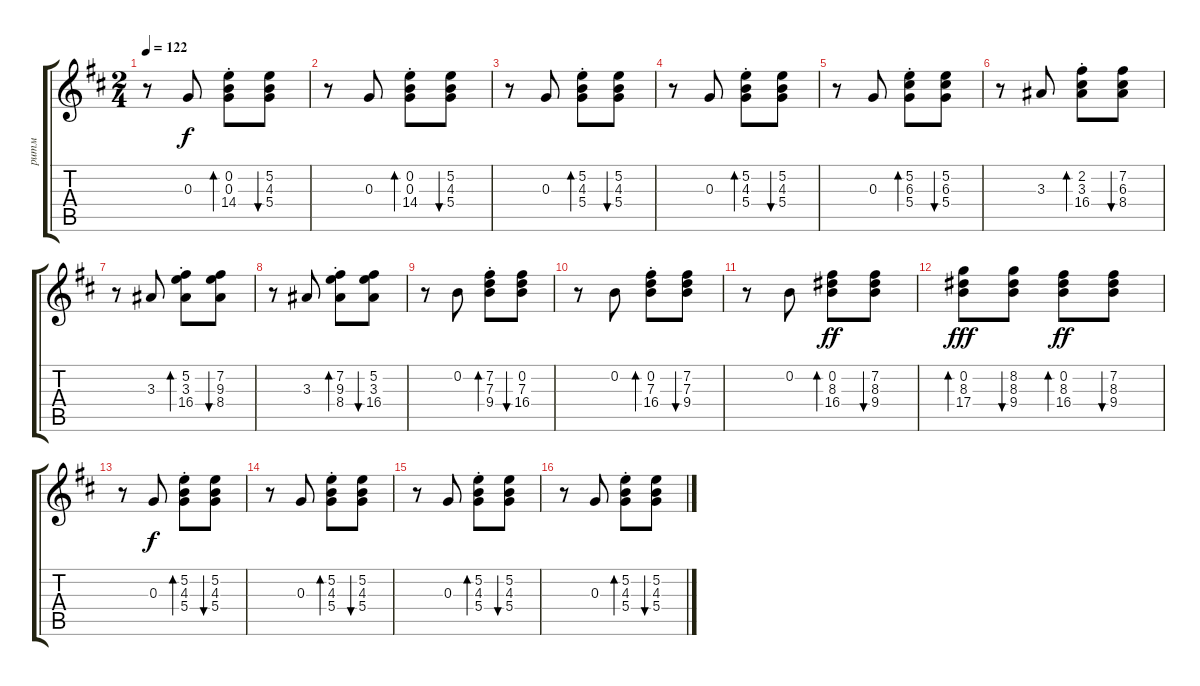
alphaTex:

\track ("ритм" "ритм") {instrument acousticguitarsteel}
\staff {score tabs}
\tuning (Bb5 B3 G3 D3 A2 E2) {hide}
\ts (2 4)
\tempo 122
\clef g2
\ks bminor
r.8{dy f} 0.3.8 (0.2{st} 0.3{st} 14.4{st}).8{bd 120} (5.2 4.3 5.4).8{bu 120} |
r.8 0.3.8 (0.2{st} 0.3{st} 14.4{st}).8{bd 120} (5.2 4.3 5.4).8{bu 120} |
r.8 0.3.8 (5.2{st} 4.3{st} 5.4{st}).8{bd 120} (5.2 4.3 5.4).8{bu 120} |
r.8 0.3.8 (5.2{st} 4.3{st} 5.4{st}).8{bd 120} (5.2 4.3 5.4).8{bu 120} |
r.8 0.3.8 (5.2{st} 6.3{st} 5.4{st}).8{bd 120} (5.2 6.3 5.4).8{bu 120} |
r.8 3.3.8 (2.2{st} 3.3{st} 16.4{st}).8{bd 120} (7.2 6.3 8.4).8{bu 120} |
r.8 3.3.8 (5.2{st} 3.3{st} 16.4{st}).8{bd 120} (7.2 9.3 8.4).8{bu 120} |
r.8 3.3.8 (7.2{st} 9.3{st} 8.4{st}).8{bd 120} (5.2 3.3 16.4).8{bu 120} |
r.8 0.2.8 (7.2{st} 7.3{st} 9.4{st}).8{bd 120} (0.2 7.3 16.4).8{bu 120} |
r.8 0.2.8 (0.2{st} 7.3{st} 16.4{st}).8{bd 120} (7.2 7.3 9.4).8{bu 120} |
r.8 0.2.8 (0.2 8.3 16.4).8{bd 120 dy ff} (7.2 8.3 9.4).8{bu 120} |
(0.2 8.3 17.4).8{bd 120 dy fff} (8.2 8.3 9.4).8{bu 120} (0.2 8.3 16.4).8{bd 120 dy ff} (7.2 8.3 9.4).8{bu 120} |
r.8 0.3.8{dy f} (5.2{st} 4.3{st} 5.4{st}).8{bd 120} (5.2 4.3 5.4).8{bu 120} |
r.8 0.3.8 (5.2{st} 4.3{st} 5.4{st}).8{bd 120} (5.2 4.3 5.4).8{bu 120} |
r.8 0.3.8 (5.2{st} 4.3{st} 5.4{st}).8{bd 120} (5.2 4.3 5.4).8{bu 120} |
r.8 0.3.8 (5.2{st} 4.3{st} 5.4{st}).8{bd 120} (5.2 4.3 5.4).8{bu 120}
